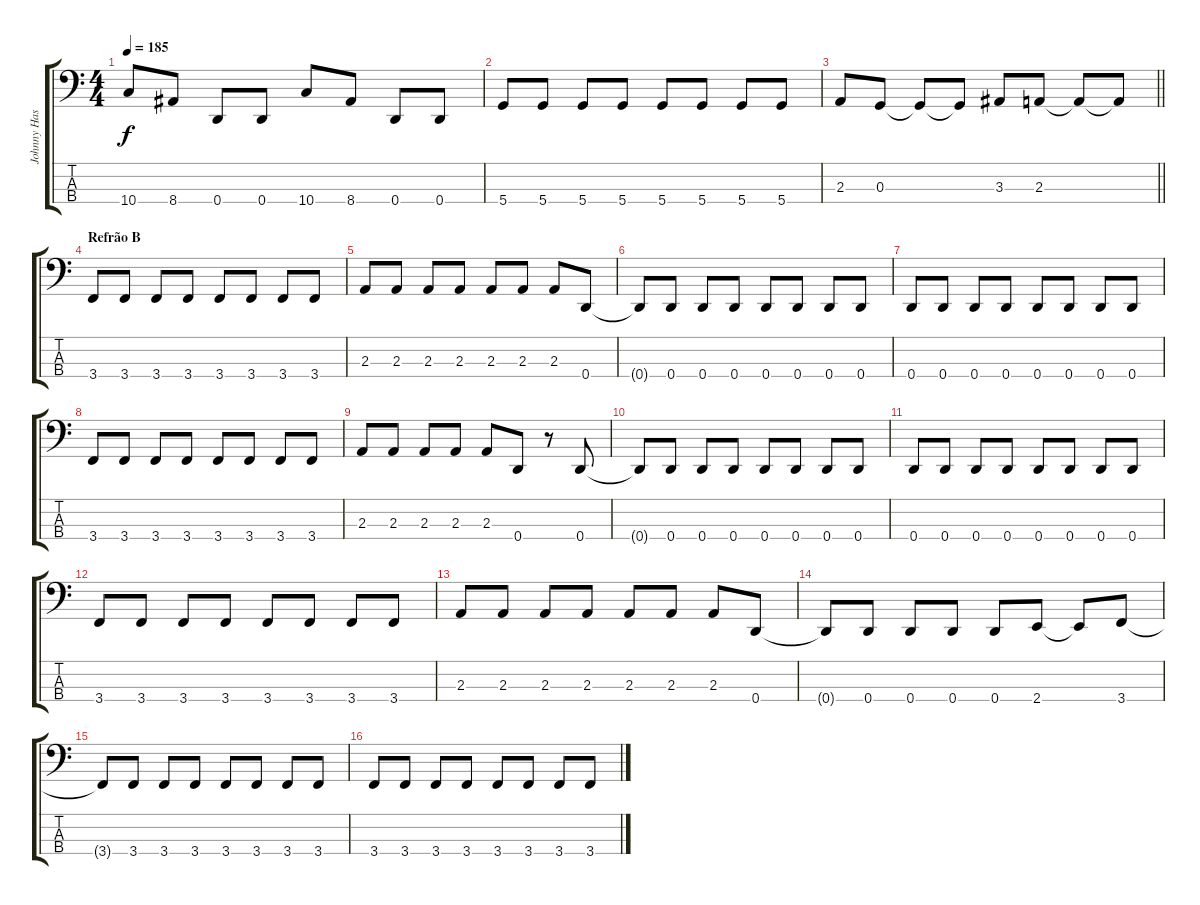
\track ("Johnny Hass" "Johnny Has") {instrument electricbassfinger}
\staff {score tabs}
\tuning (F2 C2 G1 D1) {hide}
\ts (4 4)
\tempo 185
\clef f4
\ks c
10.4.8{dy f} 8.4.8 0.4.8 0.4.8 10.4.8 8.4.8 0.4.8 0.4.8 |
5.4.8 5.4.8 5.4.8 5.4.8 5.4.8 5.4.8 5.4.8 5.4.8 |
\barLineRight lightlight
2.3.8 0.3.8 0.3{t}.8 0.3{t}.8 3.3.8 2.3.8 2.3{t}.8 2.3{t}.8 |
\section ("" "Refrão B")
3.4.8 3.4.8 3.4.8 3.4.8 3.4.8 3.4.8 3.4.8 3.4.8 |
2.3.8 2.3.8 2.3.8 2.3.8 2.3.8 2.3.8 2.3.8 0.4.8 |
0.4{t}.8 0.4.8 0.4.8 0.4.8 0.4.8 0.4.8 0.4.8 0.4.8 |
0.4.8 0.4.8 0.4.8 0.4.8 0.4.8 0.4.8 0.4.8 0.4.8 |
3.4.8 3.4.8 3.4.8 3.4.8 3.4.8 3.4.8 3.4.8 3.4.8 |
2.3.8 2.3.8 2.3.8 2.3.8 2.3.8 0.4.8 r.8 0.4.8 |
0.4{t}.8 0.4.8 0.4.8 0.4.8 0.4.8 0.4.8 0.4.8 0.4.8 |
0.4.8 0.4.8 0.4.8 0.4.8 0.4.8 0.4.8 0.4.8 0.4.8 |
3.4.8 3.4.8 3.4.8 3.4.8 3.4.8 3.4.8 3.4.8 3.4.8 |
2.3.8 2.3.8 2.3.8 2.3.8 2.3.8 2.3.8 2.3.8 0.4.8 |
0.4{t}.8 0.4.8 0.4.8 0.4.8 0.4.8 2.4.8 2.4{t}.8 3.4.8 |
3.4{t}.8 3.4.8 3.4.8 3.4.8 3.4.8 3.4.8 3.4.8 3.4.8 |
3.4.8 3.4.8 3.4.8 3.4.8 3.4.8 3.4.8 3.4.8 3.4.8
